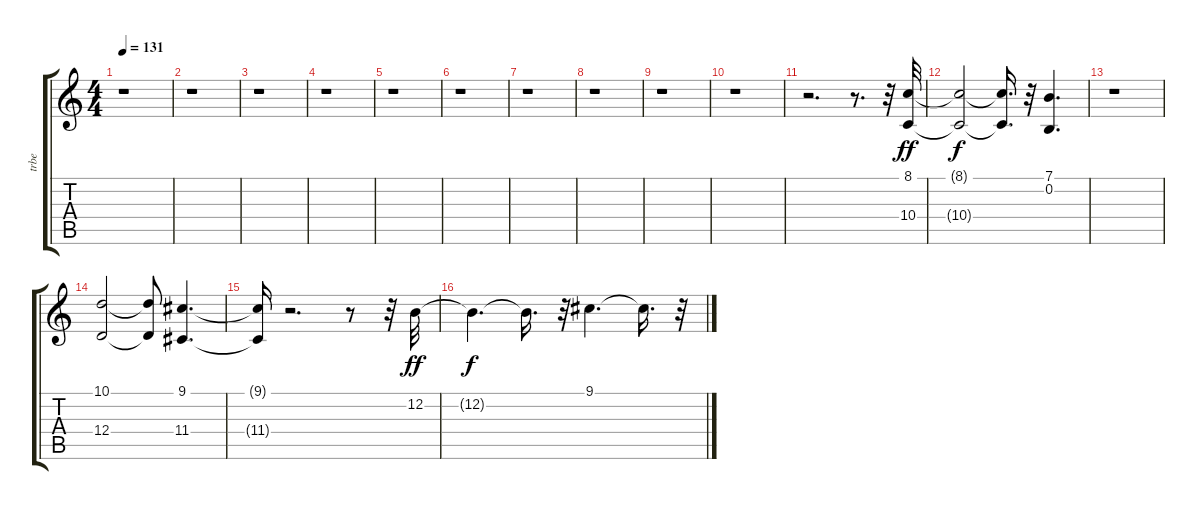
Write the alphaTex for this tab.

\track ("trbe" "trbe") {instrument trumpet}
\staff {score tabs}
\tuning (E4 B3 G3 D3 A2 E2) {hide}
\ts (4 4)
\tempo 131
\clef g2
\ks c
r.1{dy f} |
r.1 |
r.1 |
r.1 |
r.1 |
r.1 |
r.1 |
r.1 |
r.1 |
r.1 |
r.2{d} r.8{d} r.32 (8.1 10.4).32{dy ff} |
(8.1{t} 10.4{t}).2{dy f} (8.1{t} 10.4{t}).16{d} r.32 (7.1 0.2).4{d} |
r.1 |
(10.1 12.4).2 (10.1{t} 12.4{t}).8 (9.1 11.4).4{d} |
(9.1{t} 11.4{t}).16 r.2{d} r.8 r.32 12.2.32{dy ff} |
12.2{t}.4{d dy f} 12.2{t}.16{d} r.32 9.1.4{d} 9.1{t}.16{d} r.32
